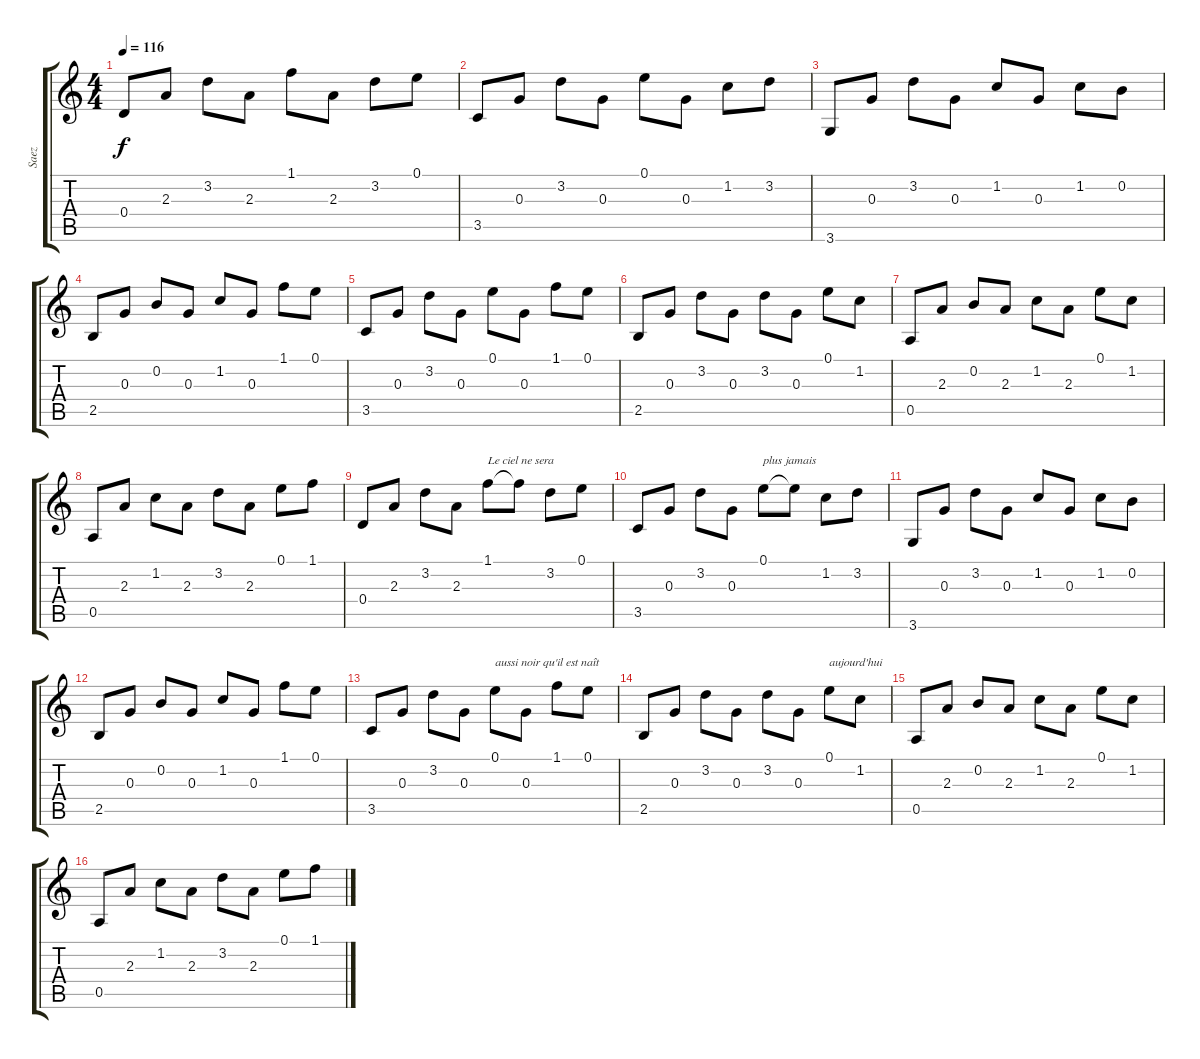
\track ("Saez " "Saez ") {instrument electricguitarmuted}
\staff {score tabs}
\tuning (E4 B3 G3 D3 A2 E2) {hide}
\ts (4 4)
\tempo 116
\clef g2
\ks c
0.4.8{dy f instrument electricguitarmuted} 2.3.8 3.2.8 2.3.8 1.1.8 2.3.8 3.2.8 0.1.8 |
3.5.8 0.3.8 3.2.8 0.3.8 0.1.8 0.3.8 1.2.8 3.2.8 |
3.6.8 0.3.8 3.2.8 0.3.8 1.2.8 0.3.8 1.2.8 0.2.8 |
2.5.8 0.3.8 0.2.8 0.3.8 1.2.8 0.3.8 1.1.8 0.1.8 |
3.5.8 0.3.8 3.2.8 0.3.8 0.1.8 0.3.8 1.1.8 0.1.8 |
2.5.8 0.3.8 3.2.8 0.3.8 3.2.8 0.3.8 0.1.8 1.2.8 |
0.5.8 2.3.8 0.2.8 2.3.8 1.2.8 2.3.8 0.1.8 1.2.8 |
0.5.8 2.3.8 1.2.8 2.3.8 3.2.8 2.3.8 0.1.8 1.1.8 |
0.4.8 2.3.8 3.2.8 2.3.8 1.1.8{txt "Le ciel ne sera"} 1.1{t}.8 3.2.8 0.1.8 |
3.5.8 0.3.8 3.2.8 0.3.8 0.1.8{txt "plus jamais"} 0.1{t}.8 1.2.8 3.2.8 |
3.6.8 0.3.8 3.2.8 0.3.8 1.2.8 0.3.8 1.2.8 0.2.8 |
2.5.8 0.3.8 0.2.8 0.3.8 1.2.8 0.3.8 1.1.8 0.1.8 |
3.5.8 0.3.8 3.2.8 0.3.8 0.1.8{txt "aussi noir qu'il est naît"} 0.3.8 1.1.8 0.1.8 |
2.5.8 0.3.8 3.2.8 0.3.8 3.2.8 0.3.8 0.1.8{txt "aujourd'hui"} 1.2.8 |
0.5.8 2.3.8 0.2.8 2.3.8 1.2.8 2.3.8 0.1.8 1.2.8 |
0.5.8 2.3.8 1.2.8 2.3.8 3.2.8 2.3.8 0.1.8 1.1.8
